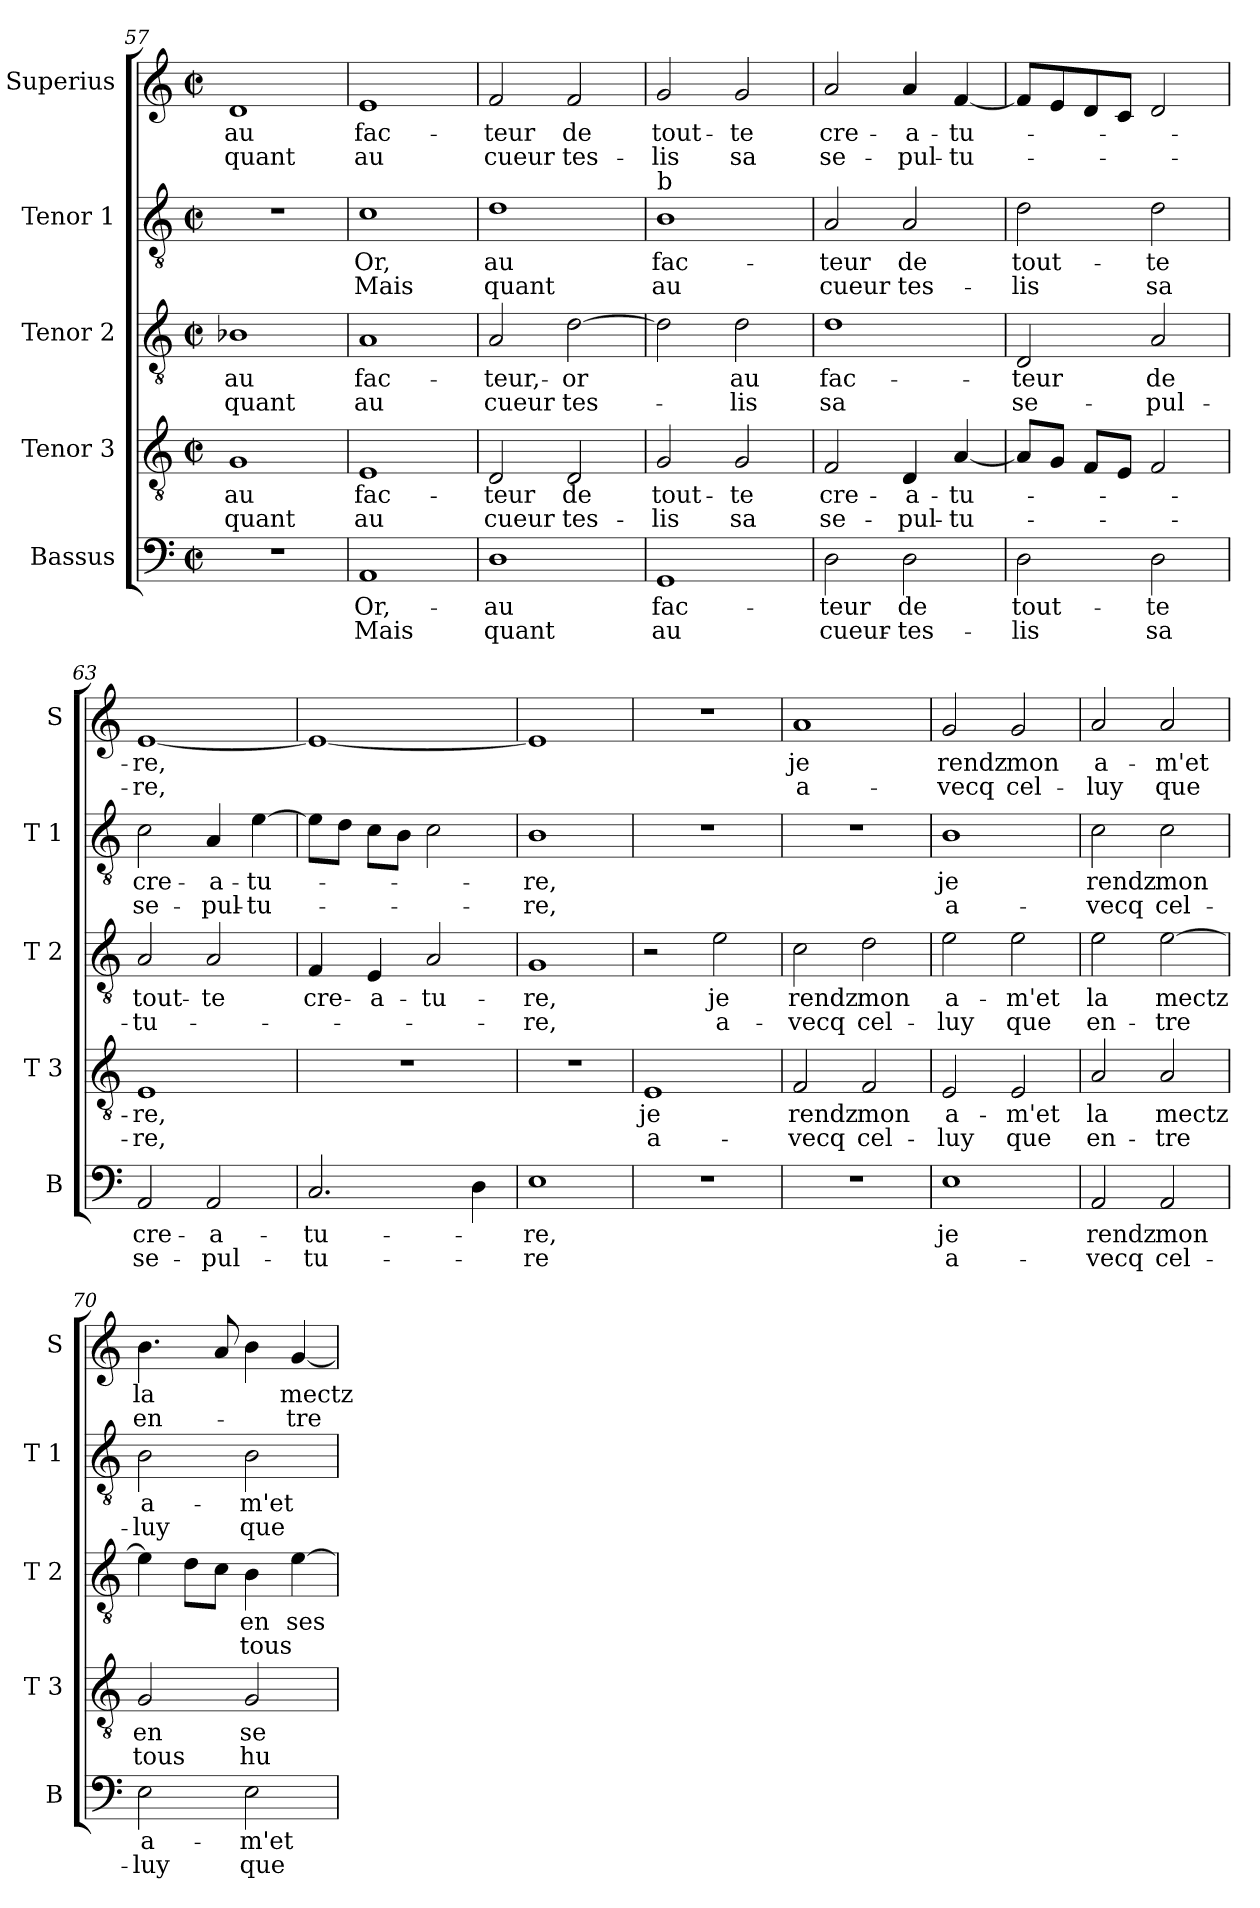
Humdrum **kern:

**kern	**text	**text	**kern	**text	**text	**kern	**text	**text	**kern	**text	**text	**kern	**text	**text
*part5	*part5	*part5	*part4	*part4	*part4	*part3	*part3	*part3	*part2	*part2	*part2	*part1	*part1	*part1
*staff5	*staff5	*staff5	*staff4	*staff4	*staff4	*staff3	*staff3	*staff3	*staff2	*staff2	*staff2	*staff1	*staff1	*staff1
*I"Bassus	*	*	*I"Tenor 3	*	*	*I"Tenor 2	*	*	*I"Tenor 1	*	*	*I"Superius	*	*
*I'B	*	*	*I'T 3	*	*	*I'T 2	*	*	*I'T 1	*	*	*I'S	*	*
*clefF4	*	*	*clefGv2	*	*	*clefGv2	*	*	*clefGv2	*	*	*clefG2	*	*
*k[]	*	*	*k[]	*	*	*k[]	*	*	*k[]	*	*	*k[]	*	*
*M2/2	*	*	*M2/2	*	*	*M2/2	*	*	*M2/2	*	*	*M2/2	*	*
*met(c|)	*	*	*met(c|)	*	*	*met(c|)	*	*	*met(c|)	*	*	*met(c|)	*	*
=57	=57	=57	=57	=57	=57	=57	=57	=57	=57	=57	=57	=57	=57	=57
!	!	!	!	!LO:LY:b	!LO:LY:b	!	!LO:LY:b	!LO:LY:b	!	!	!	!	!LO:LY:b	!LO:LY:b
1r	.	.	1G	au	quant	1B-X	au	quant	1r	.	.	1d	au	quant
=58	=58	=58	=58	=58	=58	=58	=58	=58	=58	=58	=58	=58	=58	=58
!	!LO:LY:b	!LO:LY:b	!	!LO:LY:b	!LO:LY:b	!	!LO:LY:b	!LO:LY:b	!	!LO:LY:b	!LO:LY:b	!	!LO:LY:b	!LO:LY:b
1AA	Or,-	Mais	1E	fac-	au	1A	fac-	au	1c	Or,	Mais	1e	fac-	au
=59	=59	=59	=59	=59	=59	=59	=59	=59	=59	=59	=59	=59	=59	=59
!	!LO:LY:b	!LO:LY:b	!	!LO:LY:b	!LO:LY:b	!	!LO:LY:b	!LO:LY:b	!	!LO:LY:b	!LO:LY:b	!	!LO:LY:b	!LO:LY:b
1D	-au	quant	2D/	-teur	cueur	2A/	-teur,-	cueur	1d	au	quant	2f/	-teur	cueur
!	!	!	!	!LO:LY:b	!LO:LY:b	!	!LO:LY:b	!LO:LY:b	!	!	!	!	!LO:LY:b	!LO:LY:b
.	.	.	2D/	de	tes-	[2d\	-or	tes-	.	.	.	2f/	de	tes-
=60	=60	=60	=60	=60	=60	=60	=60	=60	=60	=60	=60	=60	=60	=60
!	!	!	!	!	!	!	!	!	!LO:TX:a:t=b	!	!	!	!	!
!	!LO:LY:b	!LO:LY:b	!	!LO:LY:b	!LO:LY:b	!	!	!	!	!LO:LY:b	!LO:LY:b	!	!LO:LY:b	!LO:LY:b
1GG	fac-	au	2G/	tout-	-lis	2d\]	.	.	1B	fac-	au	2g/	tout-	-lis
!	!	!	!	!LO:LY:b	!LO:LY:b	!	!LO:LY:b	!LO:LY:b	!	!	!	!	!LO:LY:b	!LO:LY:b
.	.	.	2G/	-te	sa	2d\	au	-lis	.	.	.	2g/	-te	sa
=61	=61	=61	=61	=61	=61	=61	=61	=61	=61	=61	=61	=61	=61	=61
!	!LO:LY:b	!LO:LY:b	!	!LO:LY:b	!LO:LY:b	!	!LO:LY:b	!LO:LY:b	!	!LO:LY:b	!LO:LY:b	!	!LO:LY:b	!LO:LY:b
2D\	-teur	cueur-	2F/	cre-	se-	1d	fac-	sa	2A/	-teur	cueur	2a/	cre-	se-
!	!LO:LY:b	!LO:LY:b	!	!LO:LY:b	!LO:LY:b	!	!	!	!	!LO:LY:b	!LO:LY:b	!	!LO:LY:b	!LO:LY:b
2D\	de	-tes-	4D/	-a-	-pul-	.	.	.	2A/	de	tes-	4a/	-a-	-pul-
!	!	!	!	!LO:LY:b	!LO:LY:b	!	!	!	!	!	!	!	!LO:LY:b	!LO:LY:b
.	.	.	[4A/	-tu-	-tu-	.	.	.	.	.	.	[4f/	-tu-	-tu-
=62	=62	=62	=62	=62	=62	=62	=62	=62	=62	=62	=62	=62	=62	=62
!	!LO:LY:b	!LO:LY:b	!	!	!	!	!LO:LY:b	!LO:LY:b	!	!LO:LY:b	!LO:LY:b	!	!	!
2D\	tout-	-lis	8A/L]	.	.	2D/	-teur	se-	2d\	tout-	-lis	8f/L]	.	.
.	.	.	8G/J	.	.	.	.	.	.	.	.	8e/	.	.
.	.	.	8F/L	.	.	.	.	.	.	.	.	8d/	.	.
.	.	.	8E/J	.	.	.	.	.	.	.	.	8c/J	.	.
!	!LO:LY:b	!LO:LY:b	!	!	!	!	!LO:LY:b	!LO:LY:b	!	!LO:LY:b	!LO:LY:b	!	!	!
2D\	-te	sa	2F/	.	.	2A/	de	-pul-	2d\	-te	sa	2d/	.	.
!!LO:PB:g=z
=63	=63	=63	=63	=63	=63	=63	=63	=63	=63	=63	=63	=63	=63	=63
!	!LO:LY:b	!LO:LY:b	!	!LO:LY:b	!LO:LY:b	!	!LO:LY:b	!LO:LY:b	!	!LO:LY:b	!LO:LY:b	!	!LO:LY:b	!LO:LY:b
2AA/	cre-	se-	1E	-re,	-re,	2A/	tout-	-tu-	2c\	cre-	se-	[1e	-re,	-re,
!	!LO:LY:b	!LO:LY:b	!	!	!	!	!LO:LY:b	!	!	!LO:LY:b	!LO:LY:b	!	!	!
2AA/	-a-	-pul-	.	.	.	2A/	-te	.	4A/	-a-	-pul-	.	.	.
!	!	!	!	!	!	!	!	!	!	!LO:LY:b	!LO:LY:b	!	!	!
.	.	.	.	.	.	.	.	.	[4e\	-tu-	-tu-	.	.	.
=64	=64	=64	=64	=64	=64	=64	=64	=64	=64	=64	=64	=64	=64	=64
!	!LO:LY:b	!LO:LY:b	!	!	!	!	!LO:LY:b	!	!	!	!	!	!	!
2.C/	-tu-	-tu-	1r	.	.	4F/	cre-	.	8e\L]	.	.	1e_	.	.
.	.	.	.	.	.	.	.	.	8d\J	.	.	.	.	.
!	!	!	!	!	!	!	!LO:LY:b	!	!	!	!	!	!	!
.	.	.	.	.	.	4E/	-a-	.	8c\L	.	.	.	.	.
.	.	.	.	.	.	.	.	.	8B\J	.	.	.	.	.
!	!	!	!	!	!	!	!LO:LY:b	!	!	!	!	!	!	!
.	.	.	.	.	.	2A/	-tu-	.	2c\	.	.	.	.	.
4D\	.	.	.	.	.	.	.	.	.	.	.	.	.	.
=65	=65	=65	=65	=65	=65	=65	=65	=65	=65	=65	=65	=65	=65	=65
!	!LO:LY:b	!LO:LY:b	!	!	!	!	!LO:LY:b	!LO:LY:b	!	!LO:LY:b	!LO:LY:b	!	!	!
1E	-re,	-re	1r	.	.	1G	-re,	-re,	1B	-re,	-re,	1e]	.	.
=66	=66	=66	=66	=66	=66	=66	=66	=66	=66	=66	=66	=66	=66	=66
!	!	!	!	!LO:LY:b	!LO:LY:b	!	!	!	!	!	!	!	!	!
1r	.	.	1E	je	a-	2r	.	.	1r	.	.	1r	.	.
!	!	!	!	!	!	!	!LO:LY:b	!LO:LY:b	!	!	!	!	!	!
.	.	.	.	.	.	2e\	je	a-	.	.	.	.	.	.
=67	=67	=67	=67	=67	=67	=67	=67	=67	=67	=67	=67	=67	=67	=67
!	!	!	!	!LO:LY:b	!LO:LY:b	!	!LO:LY:b	!LO:LY:b	!	!	!	!	!LO:LY:b	!LO:LY:b
1r	.	.	2F/	rendz	-vecq	2c\	rendz	-vecq	1r	.	.	1a	je	a-
!	!	!	!	!LO:LY:b	!LO:LY:b	!	!LO:LY:b	!LO:LY:b	!	!	!	!	!	!
.	.	.	2F/	mon	cel-	2d\	mon	cel-	.	.	.	.	.	.
=68	=68	=68	=68	=68	=68	=68	=68	=68	=68	=68	=68	=68	=68	=68
!	!LO:LY:b	!LO:LY:b	!	!LO:LY:b	!LO:LY:b	!	!LO:LY:b	!LO:LY:b	!	!LO:LY:b	!LO:LY:b	!	!LO:LY:b	!LO:LY:b
1E	je	a-	2E/	a-	-luy	2e\	a-	-luy	1B	je	a-	2g/	rendz	-vecq
!	!	!	!	!LO:LY:b	!LO:LY:b	!	!LO:LY:b	!LO:LY:b	!	!	!	!	!LO:LY:b	!LO:LY:b
.	.	.	2E/	-m'et	que	2e\	-m'et	que	.	.	.	2g/	mon	cel-
!!LO:LB:g=z
=69	=69	=69	=69	=69	=69	=69	=69	=69	=69	=69	=69	=69	=69	=69
!	!LO:LY:b	!LO:LY:b	!	!LO:LY:b	!LO:LY:b	!	!LO:LY:b	!LO:LY:b	!	!LO:LY:b	!LO:LY:b	!	!LO:LY:b	!LO:LY:b
2AA/	rendz	-vecq	2A/	la	en-	2e\	la	en-	2c\	rendz	-vecq	2a/	a-	-luy
!	!LO:LY:b	!LO:LY:b	!	!LO:LY:b	!LO:LY:b	!	!LO:LY:b	!LO:LY:b	!	!LO:LY:b	!LO:LY:b	!	!LO:LY:b	!LO:LY:b
2AA/	mon	cel-	2A/	mectz	-tre	[2e\	mectz	-tre	2c\	mon	cel-	2a/	-m'et	que
=70	=70	=70	=70	=70	=70	=70	=70	=70	=70	=70	=70	=70	=70	=70
!	!LO:LY:b	!LO:LY:b	!	!LO:LY:b	!LO:LY:b	!	!	!	!	!LO:LY:b	!LO:LY:b	!	!LO:LY:b	!LO:LY:b
2E\	a-	-luy	2G/	en	tous	4e\]	.	.	2B\	a-	-luy	4.b\	la	en-
.	.	.	.	.	.	8d\L	.	.	.	.	.	.	.	.
.	.	.	.	.	.	8c\J	.	.	.	.	.	8a/	.	.
!	!LO:LY:b	!LO:LY:b	!	!LO:LY:b	!LO:LY:b	!	!LO:LY:b	!LO:LY:b	!	!LO:LY:b	!LO:LY:b	!	!	!
2E\	-m'et	que	2G/	se	hu-	4B\	en	tous	2B\	-m'et	que	4b\	.	.
!	!	!	!	!	!	!	!LO:LY:b	!	!	!	!	!	!LO:LY:b	!LO:LY:b
.	.	.	.	.	.	[4e\	ses	.	.	.	.	[4g/	mectz	-tre
=	=	=	=	=	=	=	=	=	=	=	=	=	=	=
*-	*-	*-	*-	*-	*-	*-	*-	*-	*-	*-	*-	*-	*-	*-
